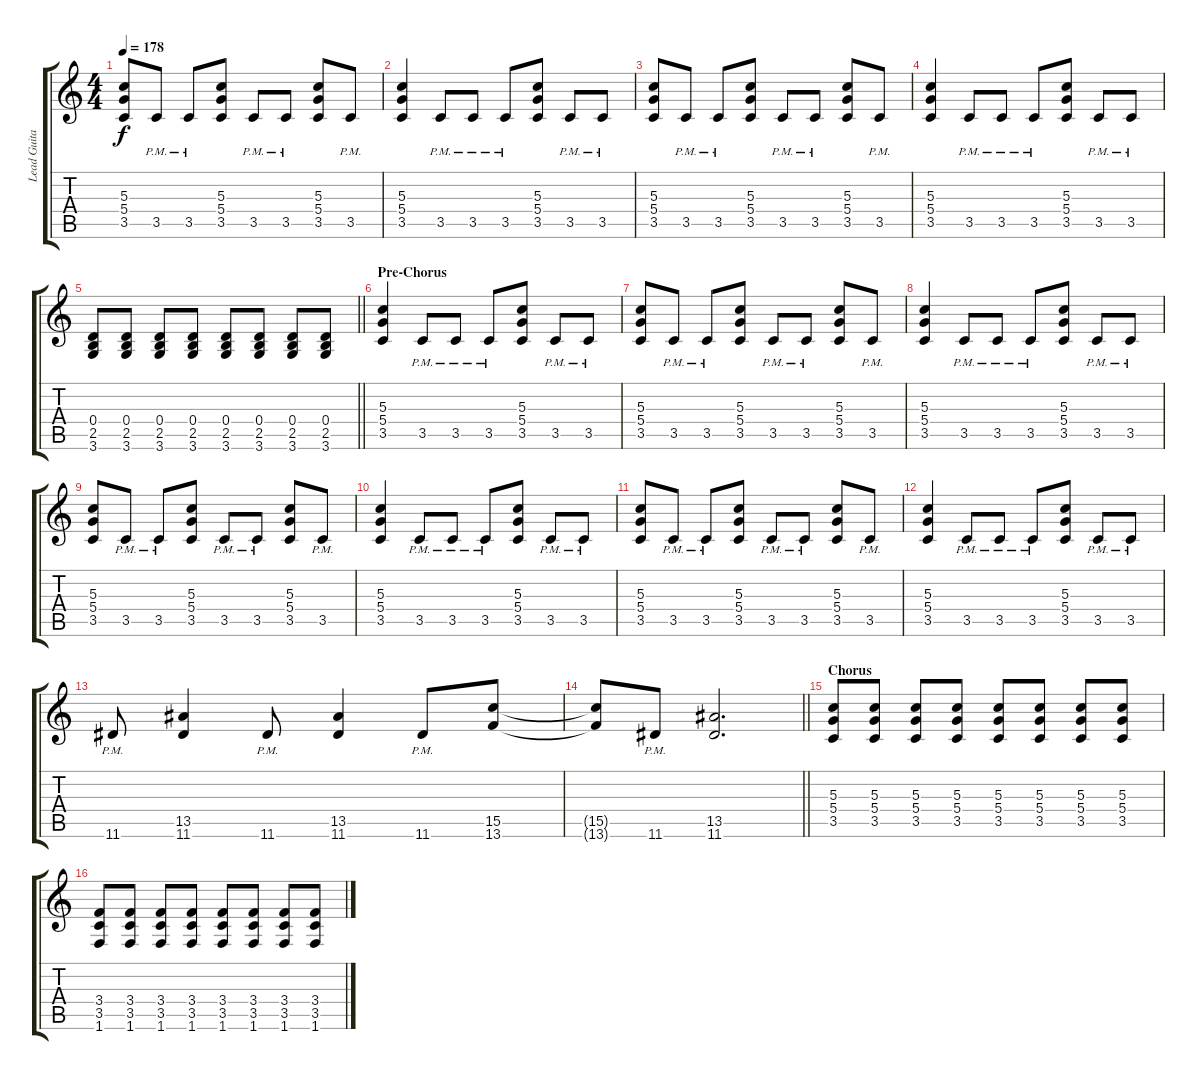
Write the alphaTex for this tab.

\track ("Lead Guitar II" "Lead Guita") {instrument overdrivenguitar}
\staff {score tabs}
\tuning (E4 B3 G3 D3 A2 E2) {hide}
\ts (4 4)
\tempo 178
\clef g2
\ks c
(5.3 5.4 3.5).8{dy f} 3.5{pm}.8 3.5{pm}.8 (5.3 5.4 3.5).8 3.5{pm}.8 3.5{pm}.8 (5.3 5.4 3.5).8 3.5{pm}.8 |
(5.3 5.4 3.5).4 3.5{pm}.8 3.5{pm}.8 3.5{pm}.8 (5.3 5.4 3.5).8 3.5{pm}.8 3.5{pm}.8 |
(5.3 5.4 3.5).8 3.5{pm}.8 3.5{pm}.8 (5.3 5.4 3.5).8 3.5{pm}.8 3.5{pm}.8 (5.3 5.4 3.5).8 3.5{pm}.8 |
(5.3 5.4 3.5).4 3.5{pm}.8 3.5{pm}.8 3.5{pm}.8 (5.3 5.4 3.5).8 3.5{pm}.8 3.5{pm}.8 |
\barLineRight lightlight
(0.4 2.5 3.6).8 (0.4 2.5 3.6).8 (0.4 2.5 3.6).8 (0.4 2.5 3.6).8 (0.4 2.5 3.6).8 (0.4 2.5 3.6).8 (0.4 2.5 3.6).8 (0.4 2.5 3.6).8 |
\section ("" "Pre-Chorus")
(5.3 5.4 3.5).4 3.5{pm}.8 3.5{pm}.8 3.5{pm}.8 (5.3 5.4 3.5).8 3.5{pm}.8 3.5{pm}.8 |
(5.3 5.4 3.5).8 3.5{pm}.8 3.5{pm}.8 (5.3 5.4 3.5).8 3.5{pm}.8 3.5{pm}.8 (5.3 5.4 3.5).8 3.5{pm}.8 |
(5.3 5.4 3.5).4 3.5{pm}.8 3.5{pm}.8 3.5{pm}.8 (5.3 5.4 3.5).8 3.5{pm}.8 3.5{pm}.8 |
(5.3 5.4 3.5).8 3.5{pm}.8 3.5{pm}.8 (5.3 5.4 3.5).8 3.5{pm}.8 3.5{pm}.8 (5.3 5.4 3.5).8 3.5{pm}.8 |
(5.3 5.4 3.5).4 3.5{pm}.8 3.5{pm}.8 3.5{pm}.8 (5.3 5.4 3.5).8 3.5{pm}.8 3.5{pm}.8 |
(5.3 5.4 3.5).8 3.5{pm}.8 3.5{pm}.8 (5.3 5.4 3.5).8 3.5{pm}.8 3.5{pm}.8 (5.3 5.4 3.5).8 3.5{pm}.8 |
(5.3 5.4 3.5).4 3.5{pm}.8 3.5{pm}.8 3.5{pm}.8 (5.3 5.4 3.5).8 3.5{pm}.8 3.5{pm}.8 |
11.6{pm}.8 (13.5 11.6).4 11.6{pm}.8 (13.5 11.6).4 11.6{pm}.8 (15.5 13.6).8 |
\barLineRight lightlight
(15.5{t} 13.6{t}).8 11.6{pm}.8 (13.5 11.6).2{d} |
\section ("" "Chorus")
(5.3 5.4 3.5).8 (5.3 5.4 3.5).8 (5.3 5.4 3.5).8 (5.3 5.4 3.5).8 (5.3 5.4 3.5).8 (5.3 5.4 3.5).8 (5.3 5.4 3.5).8 (5.3 5.4 3.5).8 |
(3.4 3.5 1.6).8 (3.4 3.5 1.6).8 (3.4 3.5 1.6).8 (3.4 3.5 1.6).8 (3.4 3.5 1.6).8 (3.4 3.5 1.6).8 (3.4 3.5 1.6).8 (3.4 3.5 1.6).8
